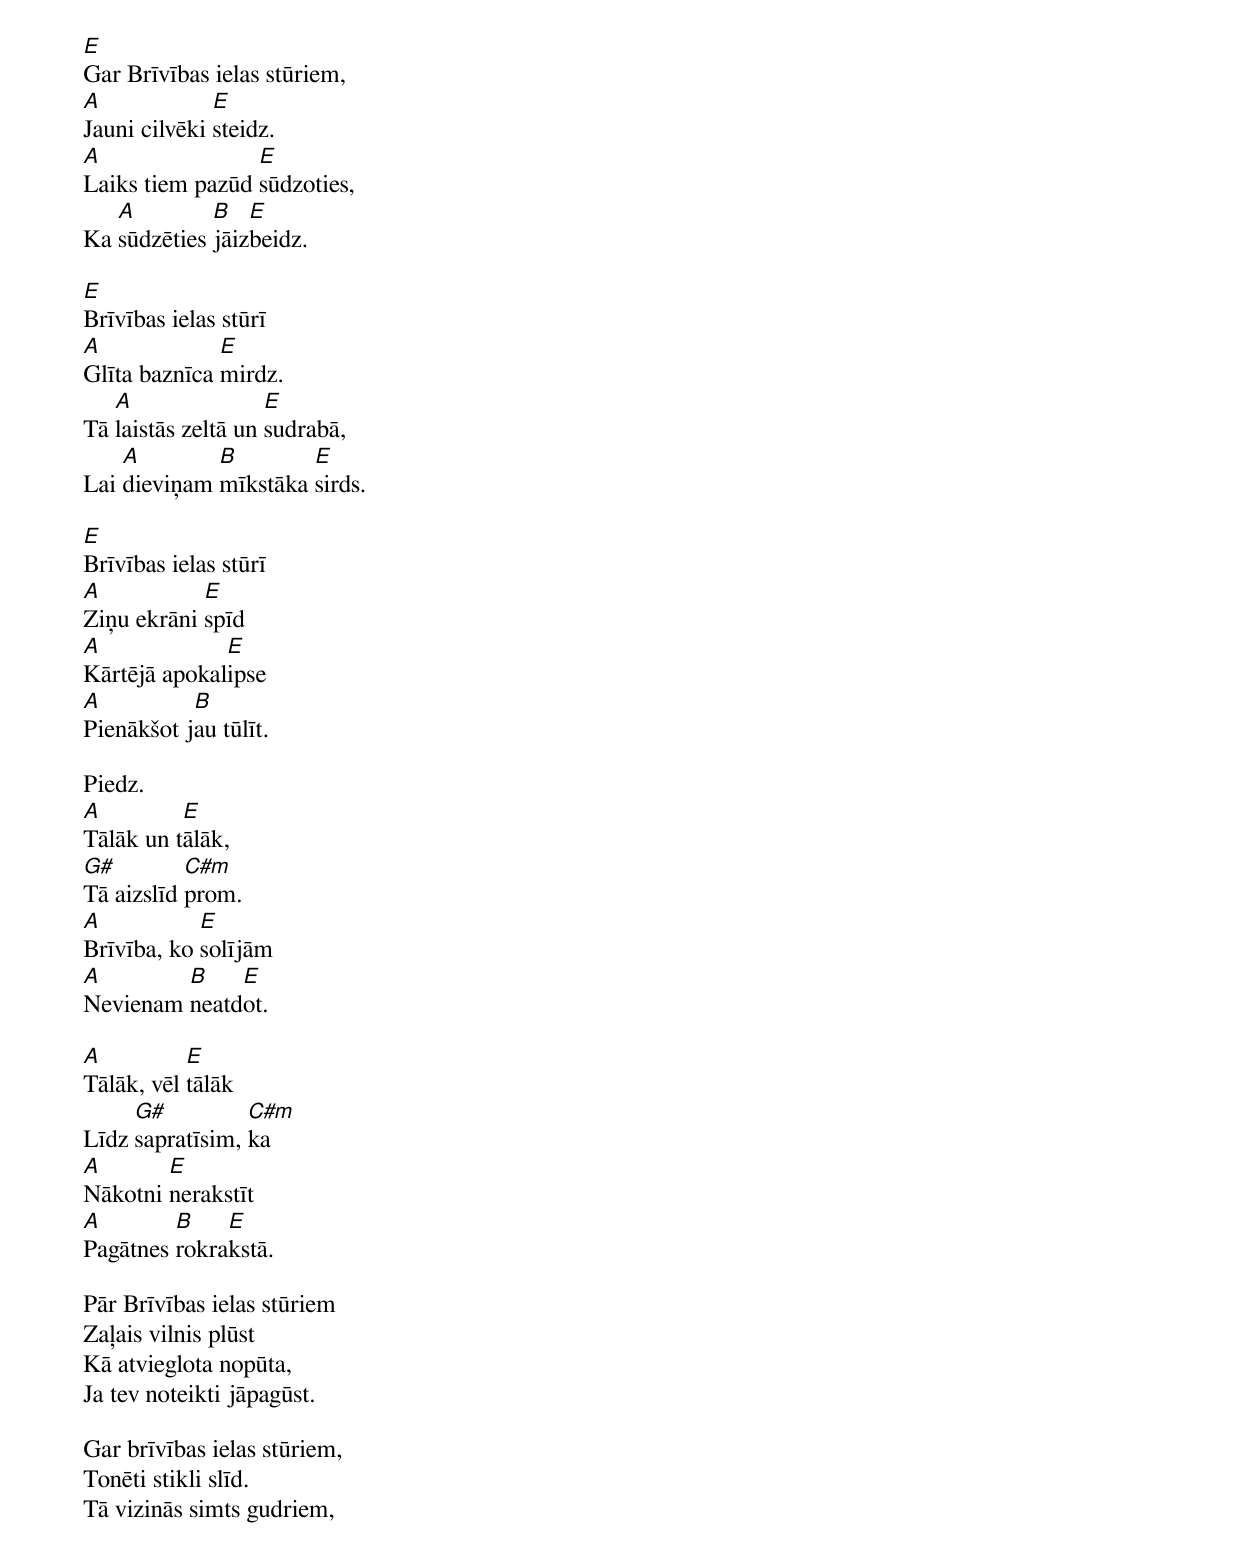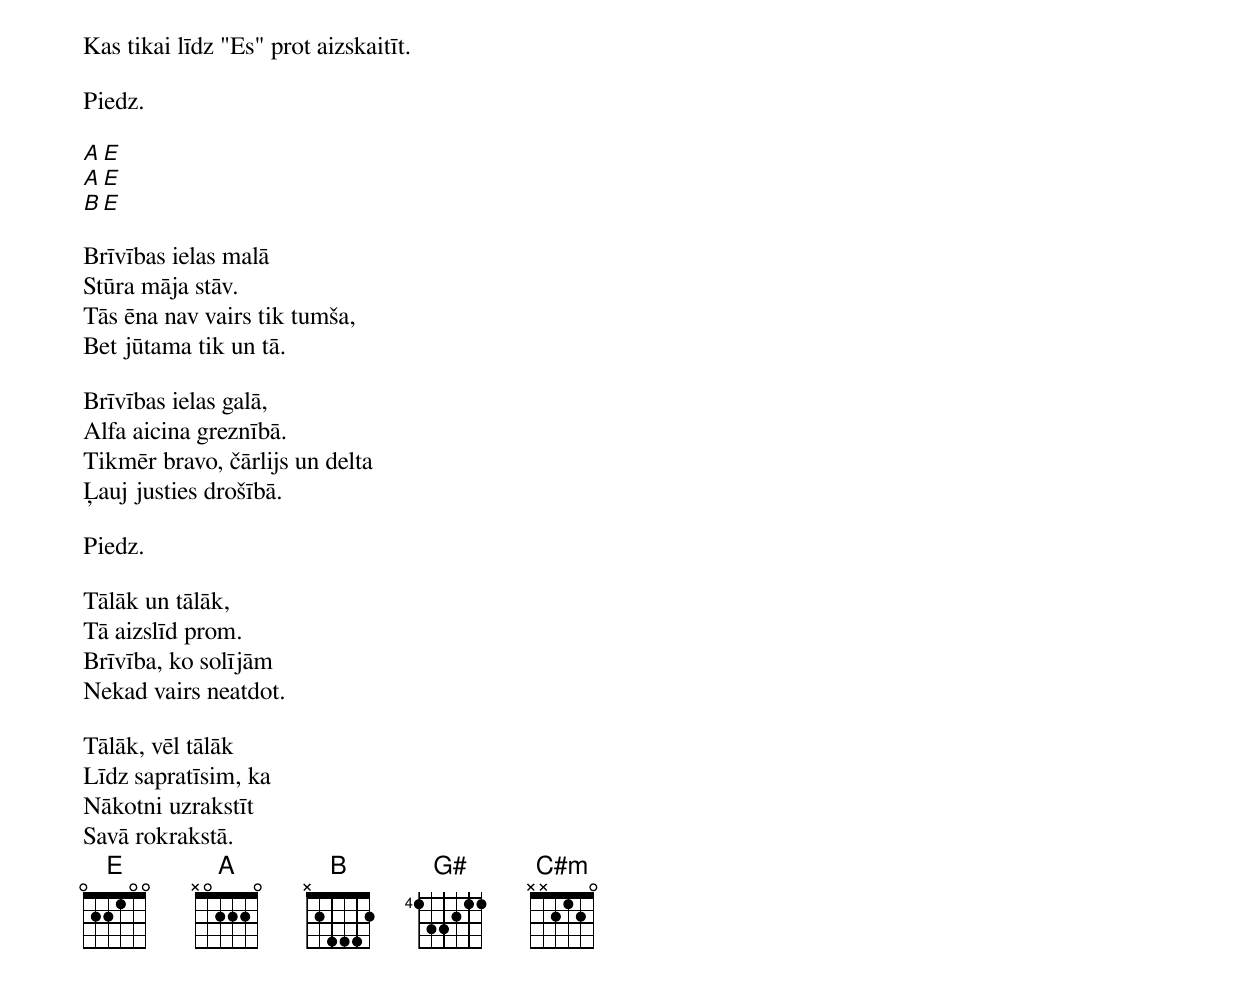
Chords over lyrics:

E
Gar Brīvības ielas stūriem,
A             E
Jauni cilvēki steidz.
A                E
Laiks tiem pazūd sūdzoties,
   A         B   E
Ka sūdzēties jāizbeidz.

E
Brīvības ielas stūrī
A             E
Glīta baznīca mirdz.
   A                E
Tā laistās zeltā un sudrabā,
    A        B        E
Lai dieviņam mīkstāka sirds.

E
Brīvības ielas stūrī
A           E
Ziņu ekrāni spīd
A             E
Kārtējā apokalipse
A          B
Pienākšot jau tūlīt.

Piedz.
A         E
Tālāk un tālāk,
G#         C#m
Tā aizslīd prom.
A           E
Brīvība, ko solījām
A        B    E
Nevienam neatdot.

A          E
Tālāk, vēl tālāk
     G#          C#m
Līdz sapratīsim, ka
A       E
Nākotni nerakstīt
A        B    E
Pagātnes rokrakstā.

Pār Brīvības ielas stūriem
Zaļais vilnis plūst
Kā atvieglota nopūta,
Ja tev noteikti jāpagūst.

Gar brīvības ielas stūriem,
Tonēti stikli slīd.
Tā vizinās simts gudriem,
Kas tikai līdz "Es" prot aizskaitīt.

Piedz.

A E
A E
B E

Brīvības ielas malā
Stūra māja stāv.
Tās ēna nav vairs tik tumša,
Bet jūtama tik un tā.

Brīvības ielas galā,
Alfa aicina greznībā.
Tikmēr bravo, čārlijs un delta
Ļauj justies drošībā.

Piedz.

Tālāk un tālāk,
Tā aizslīd prom.
Brīvība, ko solījām
Nekad vairs neatdot.

Tālāk, vēl tālāk
Līdz sapratīsim, ka
Nākotni uzrakstīt
Savā rokrakstā.
